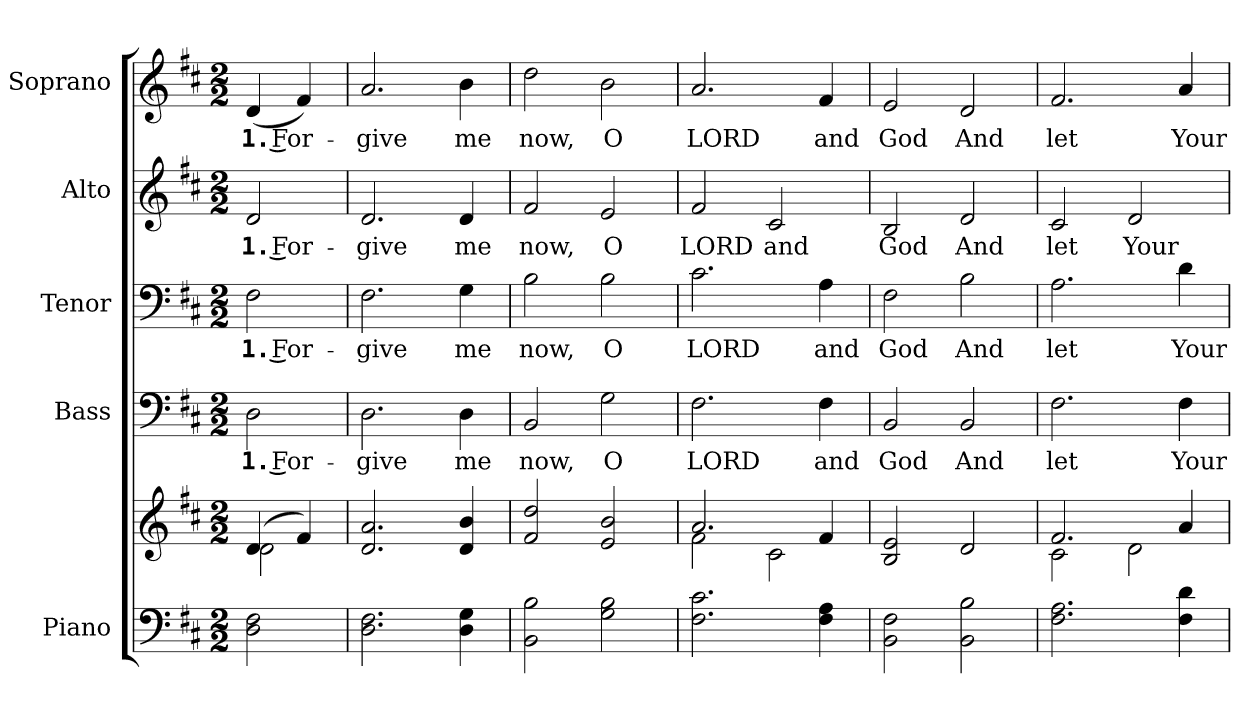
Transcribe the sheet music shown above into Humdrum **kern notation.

**kern	**kern	**kern	**text	**kern	**text	**kern	**text	**kern	**text
*part5	*part5	*part4	*part4	*part3	*part3	*part2	*part2	*part1	*part1
*staff6	*staff5	*staff4	*staff4	*staff3	*staff3	*staff2	*staff2	*staff1	*staff1
*I"Piano	*	*I"Bass	*	*I"Tenor	*	*I"Alto	*	*I"Soprano	*
*I'Pno.	*	*I'B.	*	*I'T.	*	*I'A.	*	*I'S.	*
!!LO:PB:g=z
*clefF4	*clefG2	*clefF4	*	*clefF4	*	*clefG2	*	*clefG2	*
*k[f#c#]	*k[f#c#]	*k[f#c#]	*	*k[f#c#]	*	*k[f#c#]	*	*k[f#c#]	*
*D:	*D:	*D:	*	*D:	*	*D:	*	*D:	*
*M2/2	*M2/2	*M2/2	*	*M2/2	*	*M2/2	*	*M2/2	*
*MM200	*MM200	*MM200	*	*MM200	*	*MM200	*	*MM200	*
=1	=1	=1	=1	=1	=1	=1	=1	=1	=1
*	*^	*	*	*	*	*	*	*	*
!	!	!	!	!LO:LY:b:color=#000000	!	!	!	!	!	!
!	!	!	!	!	!	!LO:LY:b:color=#000000	!	!	!	!
!	!	!	!	!	!	!	!	!LO:LY:b:color=#000000	!	!
!	!	!	!	!	!	!	!	!	!	!LO:LY:b:color=#000000
2Di\ 2F#i	(4di/	2di\	2Di\	1. For-	2F#i\	1. For-	2di/	1. For-	(4di/	1. For-
.	4f#i/)	.	.	.	.	.	.	.	4f#i/)	.
*	*v	*v	*	*	*	*	*	*	*	*
=2	=2	=2	=2	=2	=2	=2	=2	=2	=2
!	!	!	!LO:LY:b:color=#000000	!	!	!	!	!	!
!	!	!	!	!	!LO:LY:b:color=#000000	!	!	!	!
!	!	!	!	!	!	!	!LO:LY:b:color=#000000	!	!
!	!	!	!	!	!	!	!	!	!LO:LY:b:color=#000000
2.Di\ 2.F#i	2.di/ 2.ai	2.Di\	-give	2.F#i\	-give	2.di/	-give	2.ai/	-give
!	!	!	!LO:LY:b:color=#000000	!	!	!	!	!	!
!	!	!	!	!	!LO:LY:b:color=#000000	!	!	!	!
!	!	!	!	!	!	!	!LO:LY:b:color=#000000	!	!
!	!	!	!	!	!	!	!	!	!LO:LY:b:color=#000000
4Di\ 4Gi	4di/ 4bi	4Di\	me	4Gi\	me	4di/	me	4bi\	me
=3	=3	=3	=3	=3	=3	=3	=3	=3	=3
!	!	!	!LO:LY:b:color=#000000	!	!	!	!	!	!
!	!	!	!	!	!LO:LY:b:color=#000000	!	!	!	!
!	!	!	!	!	!	!	!LO:LY:b:color=#000000	!	!
!	!	!	!	!	!	!	!	!	!LO:LY:b:color=#000000
2BBi\ 2Bi	2f#i/ 2ddi	2BBi/	now,	2Bi\	now,	2f#i/	now,	2ddi\	now,
!	!	!	!LO:LY:b:color=#000000	!	!	!	!	!	!
!	!	!	!	!	!LO:LY:b:color=#000000	!	!	!	!
!	!	!	!	!	!	!	!LO:LY:b:color=#000000	!	!
!	!	!	!	!	!	!	!	!	!LO:LY:b:color=#000000
2Gi\ 2Bi	2ei/ 2bi	2Gi\	O	2Bi\	O	2ei/	O	2bi\	O
=4	=4	=4	=4	=4	=4	=4	=4	=4	=4
*	*^	*	*	*	*	*	*	*	*
!	!	!	!	!LO:LY:b:color=#000000	!	!	!	!	!	!
!	!	!	!	!	!	!LO:LY:b:color=#000000	!	!	!	!
!	!	!	!	!	!	!	!	!LO:LY:b:color=#000000	!	!
!	!	!	!	!	!	!	!	!	!	!LO:LY:b:color=#000000
2.F#i\ 2.c#i	2.ai/	2f#i\	2.F#i\	LORD	2.c#i\	LORD	2f#i/	LORD	2.ai/	LORD
!	!	!	!	!	!	!	!	!LO:LY:b:color=#000000	!	!
.	.	2c#i\	.	.	.	.	2c#i/	and	.	.
!	!	!	!	!LO:LY:b:color=#000000	!	!	!	!	!	!
!	!	!	!	!	!	!LO:LY:b:color=#000000	!	!	!	!
!	!	!	!	!	!	!	!	!	!	!LO:LY:b:color=#000000
4F#i\ 4Ai	4f#i/	.	4F#i\	and	4Ai\	and	.	.	4f#i/	and
*	*v	*v	*	*	*	*	*	*	*	*
=5	=5	=5	=5	=5	=5	=5	=5	=5	=5
!	!	!	!LO:LY:b:color=#000000	!	!	!	!	!	!
!	!	!	!	!	!LO:LY:b:color=#000000	!	!	!	!
!	!	!	!	!	!	!	!LO:LY:b:color=#000000	!	!
!	!	!	!	!	!	!	!	!	!LO:LY:b:color=#000000
2BBi\ 2F#i	2Bi/ 2ei	2BBi/	God	2F#i\	God	2Bi/	God	2ei/	God
!	!	!	!LO:LY:b:color=#000000	!	!	!	!	!	!
!	!	!	!	!	!LO:LY:b:color=#000000	!	!	!	!
!	!	!	!	!	!	!	!LO:LY:b:color=#000000	!	!
!	!	!	!	!	!	!	!	!	!LO:LY:b:color=#000000
2BBi\ 2Bi	2di/	2BBi/	And	2Bi\	And	2di/	And	2di/	And
=6	=6	=6	=6	=6	=6	=6	=6	=6	=6
*	*^	*	*	*	*	*	*	*	*
!	!	!	!	!LO:LY:b:color=#000000	!	!	!	!	!	!
!	!	!	!	!	!	!LO:LY:b:color=#000000	!	!	!	!
!	!	!	!	!	!	!	!	!LO:LY:b:color=#000000	!	!
!	!	!	!	!	!	!	!	!	!	!LO:LY:b:color=#000000
2.F#i\ 2.Ai	2.f#i/	2c#i\	2.F#i\	let	2.Ai\	let	2c#i/	let	2.f#i/	let
!	!	!	!	!	!	!	!	!LO:LY:b:color=#000000	!	!
.	.	2di\	.	.	.	.	2di/	Your	.	.
!	!	!	!	!LO:LY:b:color=#000000	!	!	!	!	!	!
!	!	!	!	!	!	!LO:LY:b:color=#000000	!	!	!	!
!	!	!	!	!	!	!	!	!	!	!LO:LY:b:color=#000000
4F#i\ 4di	4ai/	.	4F#i\	Your	4di\	Your	.	.	4ai/	Your
*	*v	*v	*	*	*	*	*	*	*	*
=	=	=	=	=	=	=	=	=	=
*-	*-	*-	*-	*-	*-	*-	*-	*-	*-
